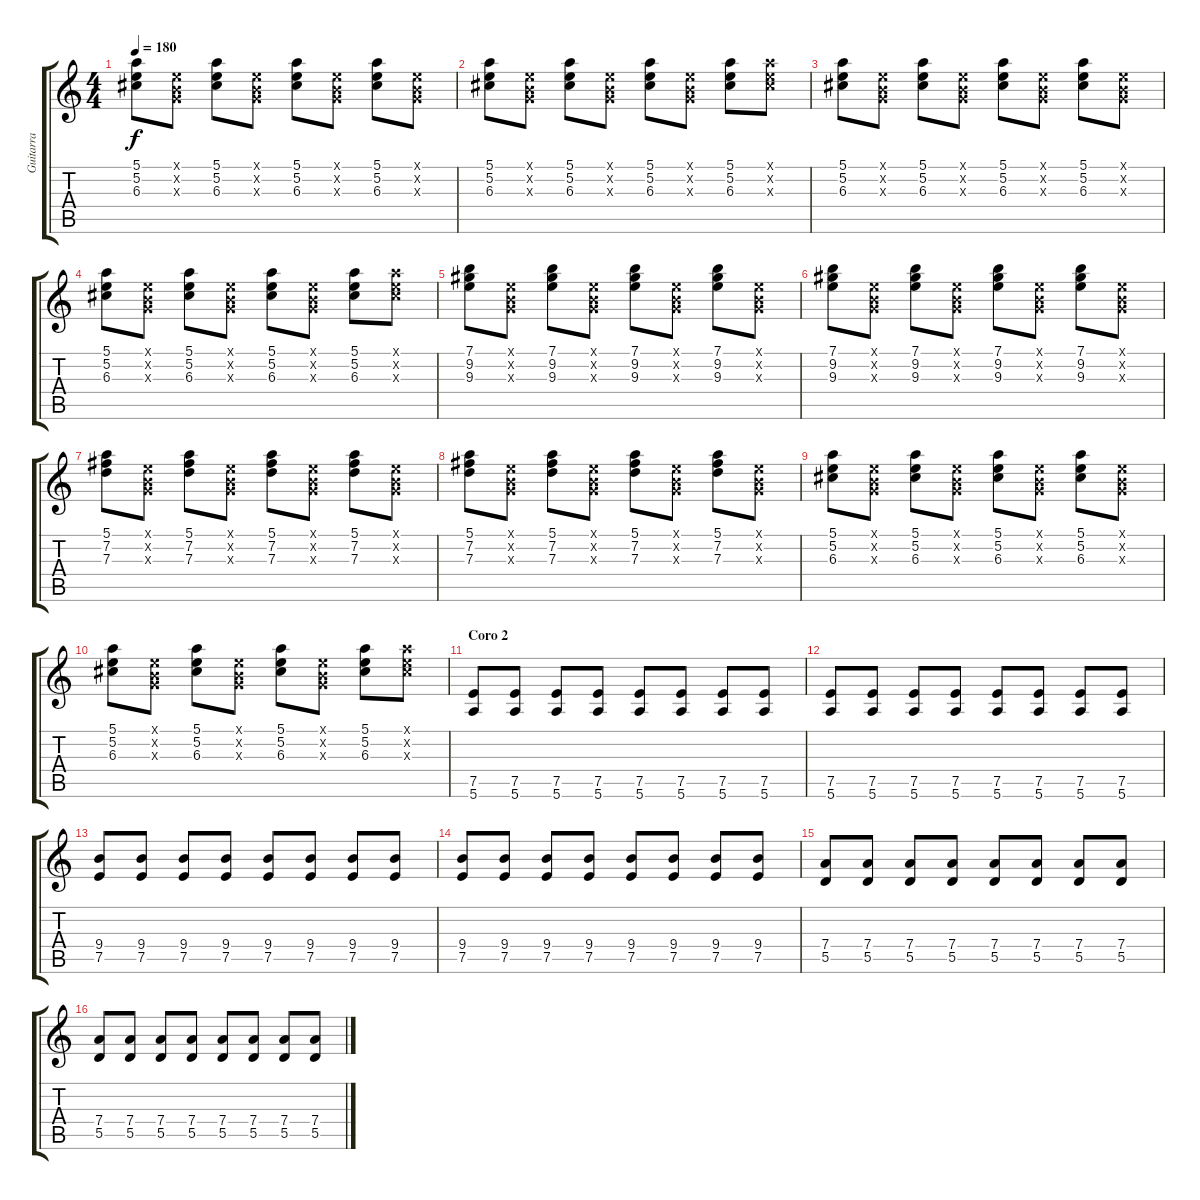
\track ("Guitarra" "Guitarra") {instrument overdrivenguitar}
\staff {score tabs}
\tuning (E4 B3 G3 D3 A2 E2) {hide}
\ts (4 4)
\tempo 180
\clef g2
\ks c
(5.1 5.2 6.3).8{dy f} (0.1{x} 0.2{x} 0.3{x}).8 (5.1 5.2 6.3).8 (0.1{x} 0.2{x} 0.3{x}).8 (5.1 5.2 6.3).8 (0.1{x} 0.2{x} 0.3{x}).8 (5.1 5.2 6.3).8 (0.1{x} 0.2{x} 0.3{x}).8 |
(5.1 5.2 6.3).8 (0.1{x} 0.2{x} 0.3{x}).8 (5.1 5.2 6.3).8 (0.1{x} 0.2{x} 0.3{x}).8 (5.1 5.2 6.3).8 (0.1{x} 0.2{x} 0.3{x}).8 (5.1 5.2 6.3).8 (5.1{x} 5.2{x} 6.3{x}).8 |
(5.1 5.2 6.3).8 (0.1{x} 0.2{x} 0.3{x}).8 (5.1 5.2 6.3).8 (0.1{x} 0.2{x} 0.3{x}).8 (5.1 5.2 6.3).8 (0.1{x} 0.2{x} 0.3{x}).8 (5.1 5.2 6.3).8 (0.1{x} 0.2{x} 0.3{x}).8 |
(5.1 5.2 6.3).8 (0.1{x} 0.2{x} 0.3{x}).8 (5.1 5.2 6.3).8 (0.1{x} 0.2{x} 0.3{x}).8 (5.1 5.2 6.3).8 (0.1{x} 0.2{x} 0.3{x}).8 (5.1 5.2 6.3).8 (5.1{x} 5.2{x} 6.3{x}).8 |
(7.1 9.2 9.3).8 (0.1{x} 0.2{x} 0.3{x}).8 (7.1 9.2 9.3).8 (0.1{x} 0.2{x} 0.3{x}).8 (7.1 9.2 9.3).8 (0.1{x} 0.2{x} 0.3{x}).8 (7.1 9.2 9.3).8 (0.1{x} 0.2{x} 0.3{x}).8 |
(7.1 9.2 9.3).8 (0.1{x} 0.2{x} 0.3{x}).8 (7.1 9.2 9.3).8 (0.1{x} 0.2{x} 0.3{x}).8 (7.1 9.2 9.3).8 (0.1{x} 0.2{x} 0.3{x}).8 (7.1 9.2 9.3).8 (0.1{x} 0.2{x} 0.3{x}).8 |
(5.1 7.2 7.3).8 (0.1{x} 0.2{x} 0.3{x}).8 (5.1 7.2 7.3).8 (0.1{x} 0.2{x} 0.3{x}).8 (5.1 7.2 7.3).8 (0.1{x} 0.2{x} 0.3{x}).8 (5.1 7.2 7.3).8 (0.1{x} 0.2{x} 0.3{x}).8 |
(5.1 7.2 7.3).8 (0.1{x} 0.2{x} 0.3{x}).8 (5.1 7.2 7.3).8 (0.1{x} 0.2{x} 0.3{x}).8 (5.1 7.2 7.3).8 (0.1{x} 0.2{x} 0.3{x}).8 (5.1 7.2 7.3).8 (0.1{x} 0.2{x} 0.3{x}).8 |
(5.1 5.2 6.3).8 (0.1{x} 0.2{x} 0.3{x}).8 (5.1 5.2 6.3).8 (0.1{x} 0.2{x} 0.3{x}).8 (5.1 5.2 6.3).8 (0.1{x} 0.2{x} 0.3{x}).8 (5.1 5.2 6.3).8 (0.1{x} 0.2{x} 0.3{x}).8 |
(5.1 5.2 6.3).8 (0.1{x} 0.2{x} 0.3{x}).8 (5.1 5.2 6.3).8 (0.1{x} 0.2{x} 0.3{x}).8 (5.1 5.2 6.3).8 (0.1{x} 0.2{x} 0.3{x}).8 (5.1 5.2 6.3).8 (5.1{x} 5.2{x} 6.3{x}).8 |
\section ("" "Coro 2")
(7.5 5.6).8 (7.5 5.6).8 (7.5 5.6).8 (7.5 5.6).8 (7.5 5.6).8 (7.5 5.6).8 (7.5 5.6).8 (7.5 5.6).8 |
(7.5 5.6).8 (7.5 5.6).8 (7.5 5.6).8 (7.5 5.6).8 (7.5 5.6).8 (7.5 5.6).8 (7.5 5.6).8 (7.5 5.6).8 |
(9.4 7.5).8 (9.4 7.5).8 (9.4 7.5).8 (9.4 7.5).8 (9.4 7.5).8 (9.4 7.5).8 (9.4 7.5).8 (9.4 7.5).8 |
(9.4 7.5).8 (9.4 7.5).8 (9.4 7.5).8 (9.4 7.5).8 (9.4 7.5).8 (9.4 7.5).8 (9.4 7.5).8 (9.4 7.5).8 |
(7.4 5.5).8 (7.4 5.5).8 (7.4 5.5).8 (7.4 5.5).8 (7.4 5.5).8 (7.4 5.5).8 (7.4 5.5).8 (7.4 5.5).8 |
(7.4 5.5).8 (7.4 5.5).8 (7.4 5.5).8 (7.4 5.5).8 (7.4 5.5).8 (7.4 5.5).8 (7.4 5.5).8 (7.4 5.5).8
